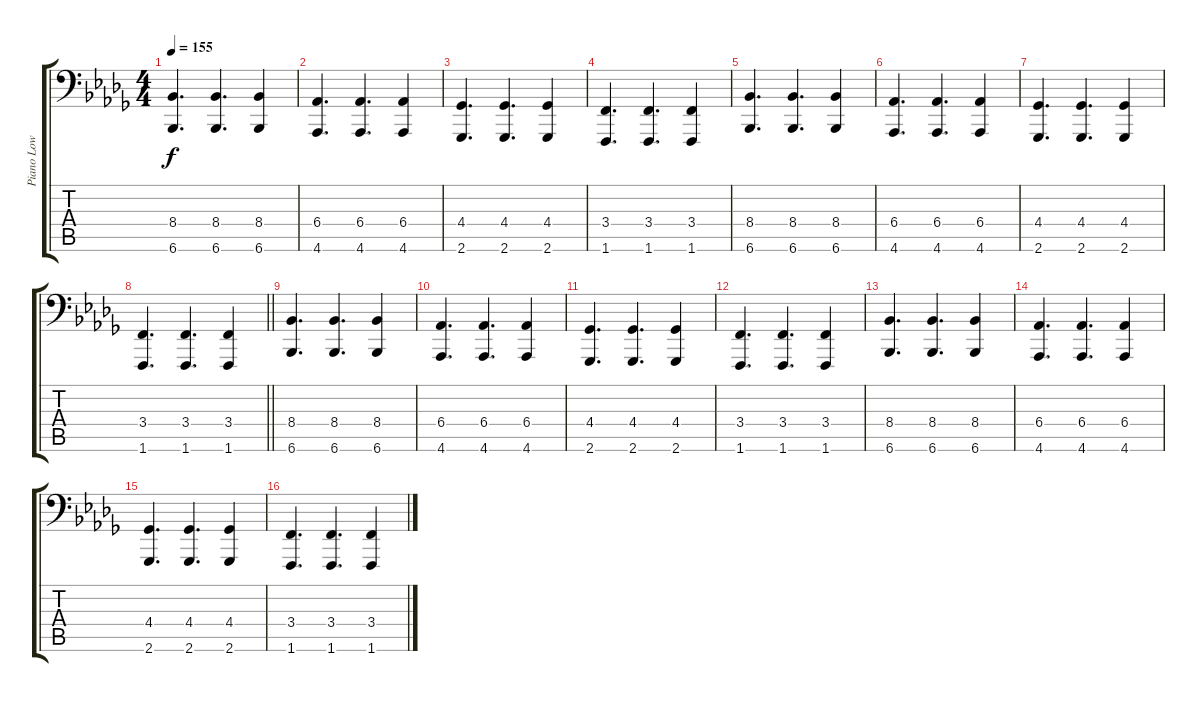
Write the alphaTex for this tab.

\track ("Piano Low" "Piano Low") {instrument acousticgrandpiano}
\staff {score tabs}
\tuning (E3 B2 G2 D2 A1 E1) {hide}
\ts (4 4)
\tempo 155
\clef f4
\ks db
(8.4 6.6).4{d dy f} (8.4 6.6).4{d} (8.4 6.6).4 |
(6.4 4.6).4{d} (6.4 4.6).4{d} (6.4 4.6).4 |
(4.4 2.6).4{d} (4.4 2.6).4{d} (4.4 2.6).4 |
(3.4 1.6).4{d} (3.4 1.6).4{d} (3.4 1.6).4 |
(8.4 6.6).4{d} (8.4 6.6).4{d} (8.4 6.6).4 |
(6.4 4.6).4{d} (6.4 4.6).4{d} (6.4 4.6).4 |
(4.4 2.6).4{d} (4.4 2.6).4{d} (4.4 2.6).4 |
\barLineRight lightlight
(3.4 1.6).4{d} (3.4 1.6).4{d} (3.4 1.6).4 |
(8.4 6.6).4{d} (8.4 6.6).4{d} (8.4 6.6).4 |
(6.4 4.6).4{d} (6.4 4.6).4{d} (6.4 4.6).4 |
(4.4 2.6).4{d} (4.4 2.6).4{d} (4.4 2.6).4 |
(3.4 1.6).4{d} (3.4 1.6).4{d} (3.4 1.6).4 |
(8.4 6.6).4{d} (8.4 6.6).4{d} (8.4 6.6).4 |
(6.4 4.6).4{d} (6.4 4.6).4{d} (6.4 4.6).4 |
(4.4 2.6).4{d} (4.4 2.6).4{d} (4.4 2.6).4 |
(3.4 1.6).4{d} (3.4 1.6).4{d} (3.4 1.6).4
